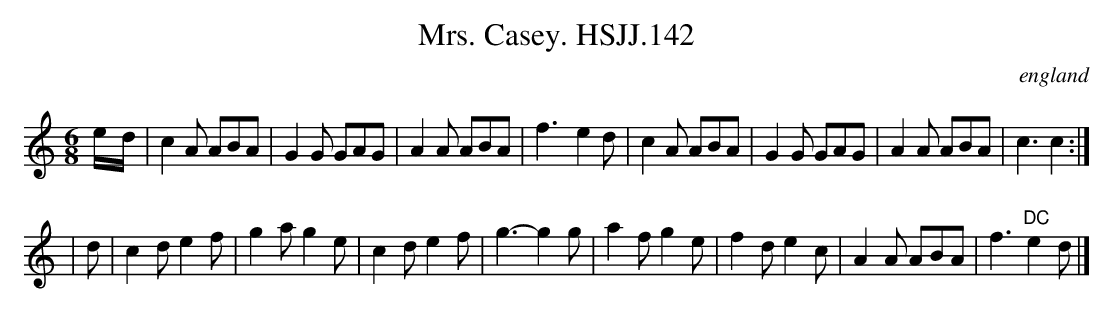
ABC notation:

X:1
T:Mrs. Casey. HSJJ.142
O:england
M:6/8
L:1/8
K:C
e/-d/|c2A ABA|G2G GAG|A2A ABA|f3-e2d|c2A ABA|G2G GAG|A2A ABA|c3c2:|
|d|c2de2f|g2ag2e|c2de2f|g3-g2g|a2fg2e|f2de2c|A2A ABA|f3"DC"e2d|]
